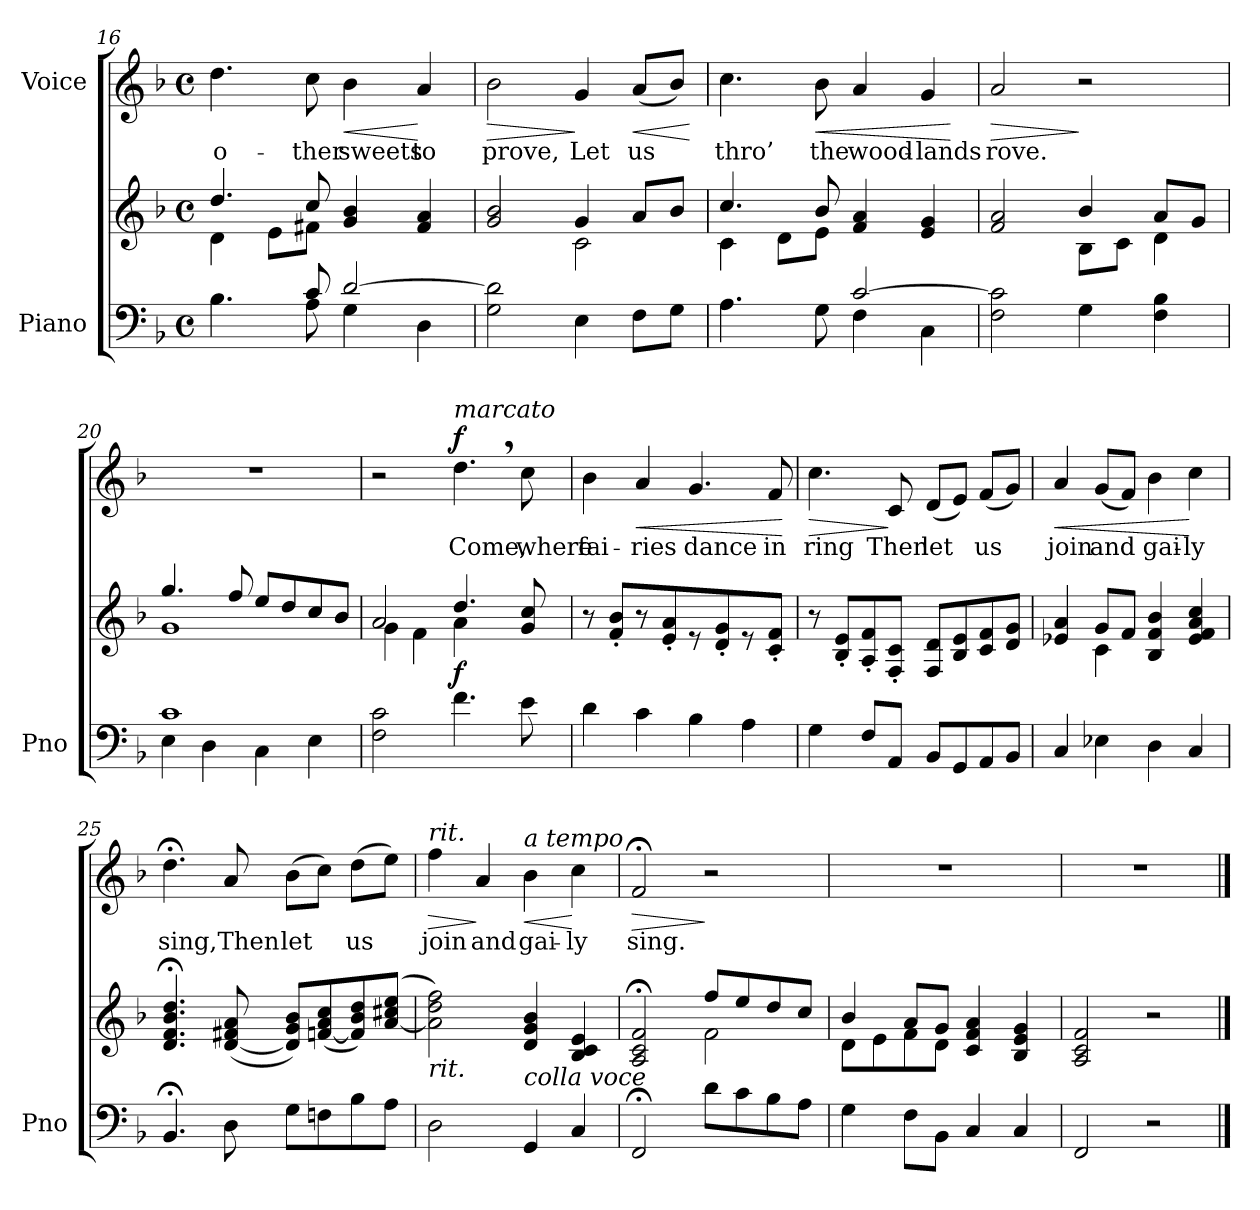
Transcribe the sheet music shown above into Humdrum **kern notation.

**kern	**kern	**dynam	**kern	**text	**dynam
*part2	*part2	*part2	*part1	*part1	*part1
*staff3	*staff2	*staff2/3	*staff1	*staff1	*staff1
*I"Piano	*	*	*I"Voice	*	*
*I'Pno	*	*	*	*	*
*clefF4	*clefG2	*	*clefG2	*	*
*k[b-]	*k[b-]	*	*k[b-]	*	*
*M4/4	*M4/4	*	*M4/4	*	*
*met(c)	*met(c)	*	*met(c)	*	*
=16	=16	=16	=16	=16	=16
*^	*^	*	*	*	*
!	!	!	!	!	!	!LO:LY:b	!
4.B-\	4.ryy	4.dd/	4d\	.	4.dd\	o-	.
.	.	.	8e\L	.	.	.	.
!	!	!	!	!	!	!LO:LY:b	!
8c/	8A\	8cc/	8f#X\J	.	8cc\	-ther	.
!	!	!	!	!	!	!LO:LY:b	!LO:HP:b
[2d/	4G\	4g/ 4b-/	2ryy	.	4b-\	sweets	<
!	!	!	!	!	!	!LO:LY:b	!
.	4D\	4f#/ 4a/	.	.	4a/	to	[
=17	=17	=17	=17	=17	=17	=17	=17
!	!	!	!	!	!	!LO:LY:b	!LO:HP:b
*v	*v	*	*	*	*	*	*
2G\ 2d\]	2g/ 2b-/	2ryy	.	2b-\	prove,	>
!	!	!	!	!	!LO:LY:b	!
4E\	4g/	2c\	.	4g/	Let	]
!	!	!	!	!	!LO:LY:b	!LO:HP:b
8F\L	8a/L	.	.	(8a/L	us	<
8G\J	8b-/J	.	.	8b-/J)	.	.
*	*v	*v	*	*	*	*
.	.	.	.	.	[
=18	=18	=18	=18	=18	=18
*^	*^	*	*	*	*
!	!	!	!	!	!	!LO:LY:b	!
4.A\	2ryy	4.cc/	4c\	.	4.cc\	thro’	.
.	.	.	8d\L	.	.	.	.
!	!	!	!	!	!	!LO:LY:b	!LO:HP:b
8G\	.	8b-/	8e\J	.	8b-\	the	<
!	!	!	!	!	!	!LO:LY:b	!
[2c/	4F\	4f/ 4a/	2ryy	.	4a/	wood-	.
!	!	!	!	!	!	!LO:LY:b	!
.	4C\	4e/ 4g/	.	.	4g/	-lands	.
*v	*v	*	*	*	*	*	*
*	*v	*v	*	*	*	*
.	.	.	.	.	[
!!LO:LB:g=z
=19	=19	=19	=19	=19	=19
*	*^	*	*	*	*
!	!	!	!	!	!LO:LY:b	!LO:HP:b
2F\ 2c\]	2f/ 2a/	2ryy	.	2a/	rove.	>
4G\	4b-/	8B-\L	.	2r	.	]
.	.	8c\J	.	.	.	.
4F\ 4B-\	8a/L	4d\	.	.	.	.
.	8g/J	.	.	.	.	.
=20	=20	=20	=20	=20	=20	=20
*^	*	*	*	*	*	*
1c	4E\	4.gg/	1g	.	1r	.	.
.	4D\	.	.	.	.	.	.
.	.	8ff/	.	.	.	.	.
.	4C\	8ee/L	.	.	.	.	.
.	.	8dd/	.	.	.	.	.
.	4E\	8cc/	.	.	.	.	.
.	.	8b-/J	.	.	.	.	.
*v	*v	*	*	*	*	*	*
=21	=21	=21	=21	=21	=21	=21
2F\ 2c\	2a/	4g\	.	2r	.	.
.	.	4f\	.	.	.	.
!	!	!	!	!LO:TX:a:i:t=marcato	!	!
!	!	!	!LO:DY:b	!	!LO:LY:b	!LO:DY:a
4.f\	4.dd/	4a\	f	4.dd,\	Come,	f
.	.	4ryy	.	.	.	.
!	!	!	!	!	!LO:LY:b	!
8e\	8g/ 8cc/	.	.	8cc\	where	.
*	*v	*v	*	*	*	*
=22	=22	=22	=22	=22	=22
!	!	!	!	!LO:LY:b	!
4d\	8r	.	4b-\	fai-	.
.	8f/' 8b-/'L	.	.	.	.
!	!	!	!	!LO:LY:b	!LO:HP:b
4c\	8r	.	4a/	-ries	<
.	8e/' 8a/'	.	.	.	.
!	!	!	!	!LO:LY:b	!
4B-\	8r	.	4.g/	dance	.
.	8d/' 8g/'	.	.	.	.
4A\	8r	.	.	.	.
!	!	!	!	!LO:LY:b	!
.	8c/' 8f/'J	.	8f/	in	.
.	.	.	.	.	[
!!LO:LB:g=z
=23	=23	=23	=23	=23	=23
!	!	!	!	!LO:LY:b	!LO:HP:b
4G\	8r	.	4.cc\	ring	>
.	8B-/' 8e/'L	.	.	.	.
8F/L	8A/' 8f/'	.	.	.	.
!	!	!	!	!LO:LY:b	!
8AA/J	8F/' 8c/'J	.	8c/	Then	]
!	!	!	!	!LO:LY:b	!
8BB-/L	8F/ 8d/L	.	(8d/L	let	.
8GG/	8B-/ 8e/	.	8e/J)	.	.
!	!	!	!	!LO:LY:b	!
8AA/	8c/ 8f/	.	(8f/L	us	.
8BB-/J	8d/ 8g/J	.	8g/J)	.	.
=24	=24	=24	=24	=24	=24
*	*^	*	*	*	*
!	!	!	!	!	!LO:LY:b	!LO:HP:b
4C/	4e-X/ 4a/	4ryy	.	4a/	join	<
!	!	!	!	!	!LO:LY:b	!
4E-X\	8g/L	4c\	.	(8g/L	and	.
.	8f/J	.	.	8f/J)	.	.
!	!	!	!	!	!LO:LY:b	!
4D\	4B-/ 4f/ 4b-/	2ryy	.	4b-\	gai-	.
!	!	!	!	!	!LO:LY:b	!
4C/	4e-i/ 4f/ 4a/ 4cc/	.	.	4cc\	-ly	[
*	*v	*v	*	*	*	*
=25	=25	=25	=25	=25	=25
!	!	!	!	!LO:LY:b	!
4.BB-;/	4.d/;< 4.f/;< 4.b-/;< 4.dd/;<	.	4.dd;<\	sing,	.
!	!	!	!	!LO:LY:b	!
8D\	(>[8d/ 8f#X/ 8a/	.	8a/	Then	.
!	!	!	!	!LO:LY:b	!
8G\L	8d/] 8g/ 8b-/L)	.	(8b-\L	let	.
8Fn\	(>[8fn/ 8a/ 8cc/	.	8cc\J)	.	.
!	!	!	!	!LO:LY:b	!
8B-\	8f/] 8b-/ 8dd/)	.	(8dd\L	us	.
8A\J	([8a/ 8cc#X/ 8ee/J	.	8ee\J)	.	.
!!LO:LB:g=z
=26	=26	=26	=26	=26	=26
!	!	!	!LO:TX:a:i:t=rit.	!	!
!	!LO:TX:b:i:t=rit.	!	!	!	!
!	!	!	!	!LO:LY:b	!LO:HP:b
2D\	2a\] 2dd\ 2ff\)	.	4ff\	join	>
!	!	!	!	!LO:LY:b	!
.	.	.	4a/	and	]
!	!	!	!LO:TX:a:i:t=a tempo	!	!
!LO:TX:a:i:t=colla voce	!	!	!	!	!
!	!	!	!	!LO:LY:b	!LO:HP:b
4GG/	4d/ 4g/ 4b-/	.	4b-\	gai-	<
!	!	!	!	!LO:LY:b	!
4C/	4B-/ 4c/ 4e/	.	4cc\	-ly	[
=27	=27	=27	=27	=27	=27
*	*^	*	*	*	*
!	!	!	!	!	!LO:LY:b	!LO:HP:b
2FF;/	2A/;< 2c/;< 2f/;<	2ryy	.	2f;</	sing.	>
8d\L	8ff/L	2f\	.	2r	.	]
8c\	8ee/	.	.	.	.	.
8B-\	8dd/	.	.	.	.	.
8A\J	8cc/J	.	.	.	.	.
=28	=28	=28	=28	=28	=28	=28
4G\	4b-/	8d\L	.	1r	.	.
.	.	8e\	.	.	.	.
8F\L	8a/L	8f\	.	.	.	.
8BB-\J	8g/J	8d\J	.	.	.	.
4C/	4c/ 4f/ 4a/	2ryy	.	.	.	.
4C/	4B-/ 4e/ 4g/	.	.	.	.	.
*	*v	*v	*	*	*	*
=29	=29	=29	=29	=29	=29
2FF/	2A/ 2c/ 2f/	.	1r	.	.
2r	2r	.	.	.	.
==	==	==	==	==	==
*-	*-	*-	*-	*-	*-
